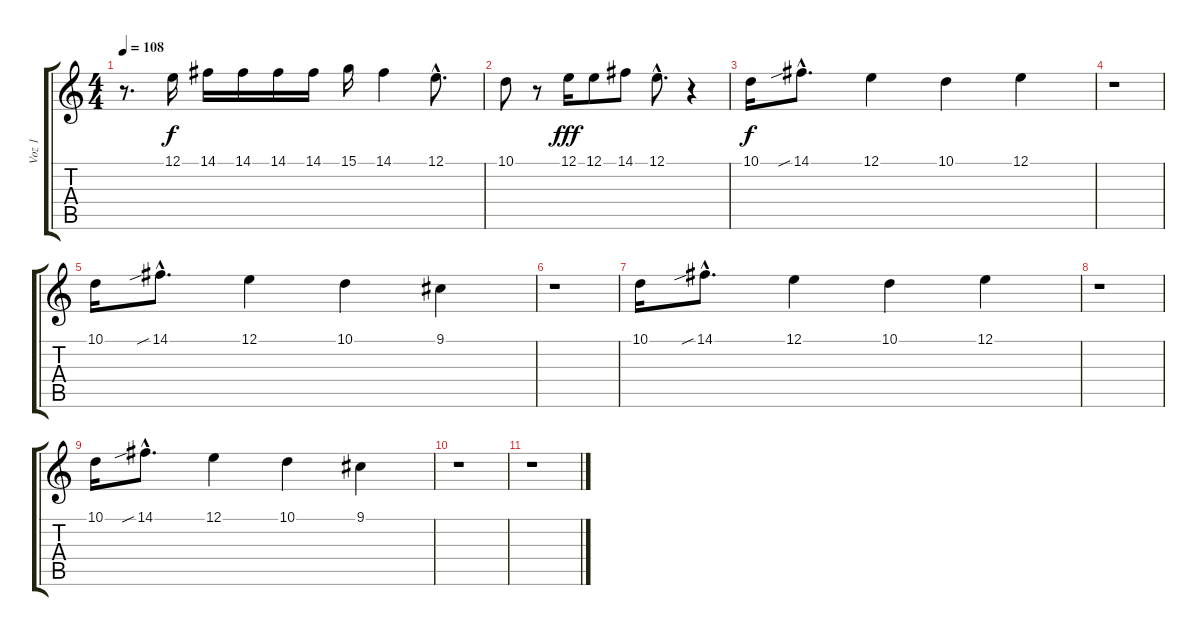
\track ("Voz 1" "Voz 1") {instrument choiraahs}
\staff {score tabs}
\tuning (E4 B3 G3 D3 A2 E2) {hide}
\ts (4 4)
\tempo 108
\clef g2
\ks c
r.8{d dy f} 12.1.16 14.1.16 14.1.16 14.1.16 14.1.16 15.1.16 14.1.4 12.1{hac}.8{d} |
10.1.8 r.8 12.1.16{dy fff} 12.1.8 14.1.8 12.1{hac}.8{d} r.4 |
10.1.16{dy f} 14.1{sib hac}.8{d} 12.1.4 10.1.4 12.1.4 |
r.1 |
10.1.16 14.1{sib hac}.8{d} 12.1.4 10.1.4 9.1.4 |
r.1 |
10.1.16 14.1{sib hac}.8{d} 12.1.4 10.1.4 12.1.4 |
r.1 |
10.1.16 14.1{sib hac}.8{d} 12.1.4 10.1.4 9.1.4 |
r.1 |
r.1
